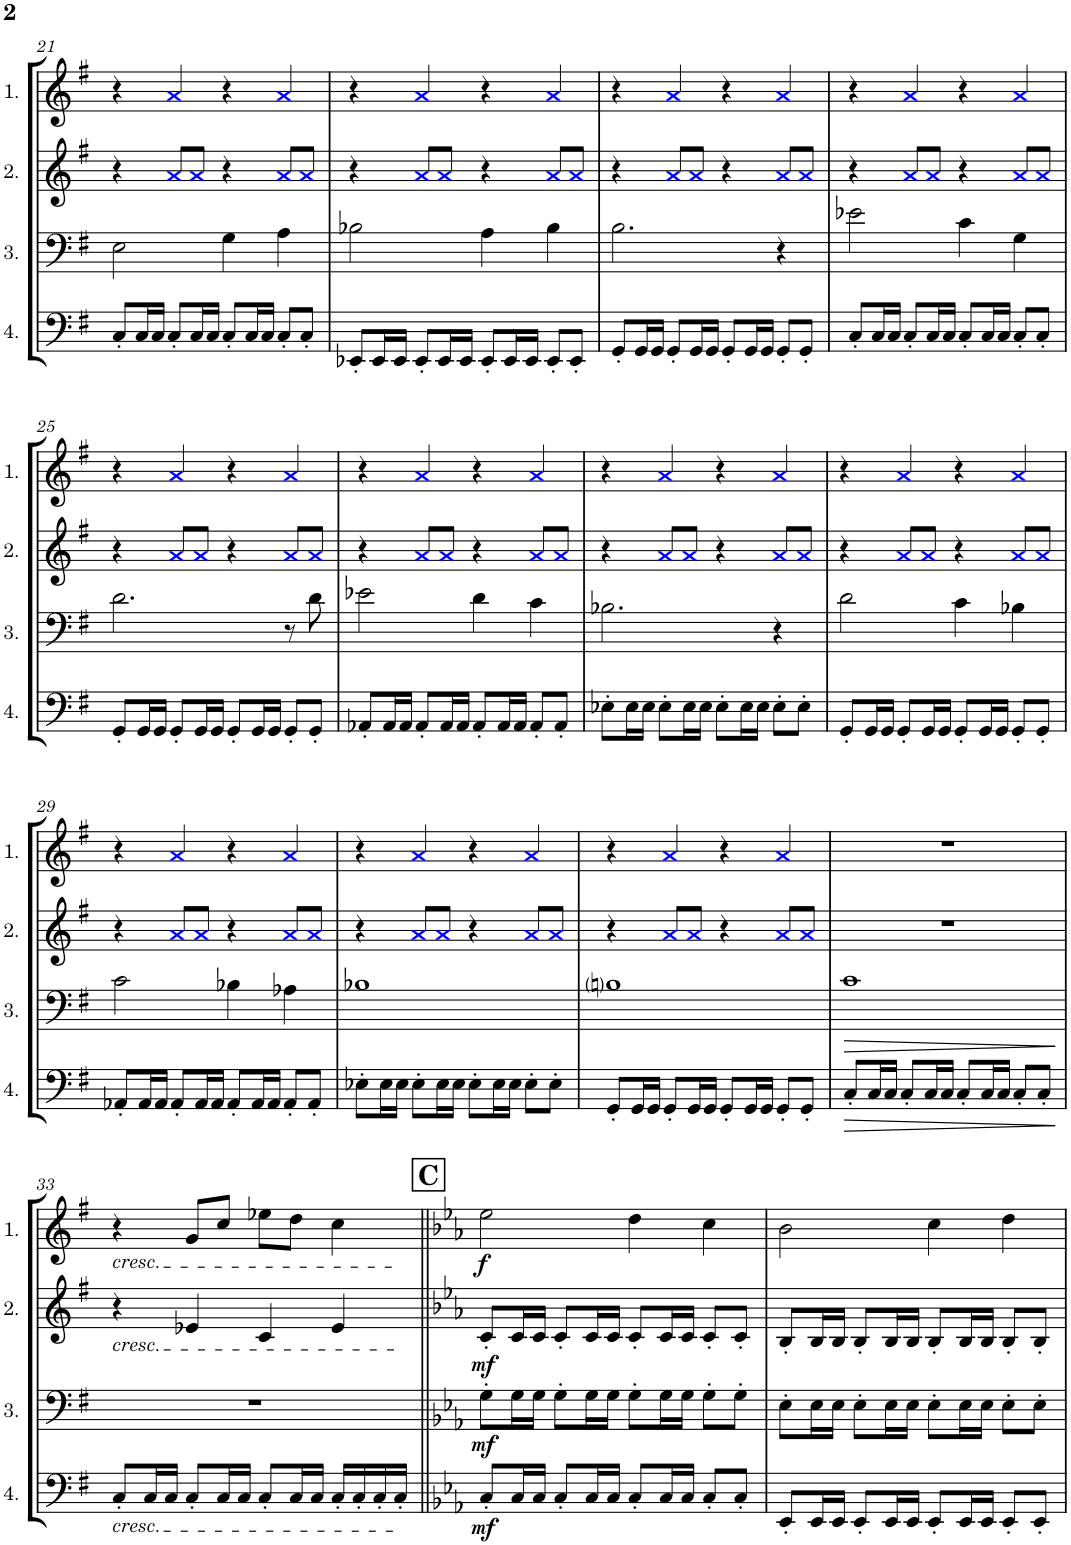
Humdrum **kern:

**kern	**dynam	**kern	**dynam	**kern	**dynam	**kern	**dynam
*part4	*part4	*part3	*part3	*part2	*part2	*part1	*part1
*staff4	*staff4	*staff3	*staff3	*staff2	*staff2	*staff1	*staff1
*I"Cello 4	*	*I"Cello 3	*	*I"Cello 2	*	*I"Cello 1	*
!!LO:PB:g=z
*clefF4	*	*clefF4	*	*clefG2	*	*clefG2	*
*k[f#]	*	*k[f#]	*	*k[f#]	*	*k[f#]	*
*M4/4	*	*M4/4	*	*M4/4	*	*M4/4	*
=21	=21	=21	=21	=21	=21	=21	=21
8C'/L	.	2E\	.	4r	.	4r	.
16C/L	.	.	.	.	.	.	.
16C/JJ	.	.	.	.	.	.	.
8C'/L	.	.	.	8ai/L	.	4ai/	.
16C/L	.	.	.	8ai/J	.	.	.
16C/JJ	.	.	.	.	.	.	.
8C'/L	.	4G\	.	4r	.	4r	.
16C/L	.	.	.	.	.	.	.
16C/JJ	.	.	.	.	.	.	.
8C'/L	.	4A\	.	8ai/L	.	4ai/	.
8C'/J	.	.	.	8ai/J	.	.	.
=22	=22	=22	=22	=22	=22	=22	=22
8EE-X'/L	.	2B-X\	.	4r	.	4r	.
16EE-/L	.	.	.	.	.	.	.
16EE-/JJ	.	.	.	.	.	.	.
8EE-'/L	.	.	.	8ai/L	.	4ai/	.
16EE-/L	.	.	.	8ai/J	.	.	.
16EE-/JJ	.	.	.	.	.	.	.
8EE-'/L	.	4A\	.	4r	.	4r	.
16EE-/L	.	.	.	.	.	.	.
16EE-/JJ	.	.	.	.	.	.	.
8EE-'/L	.	4B-\	.	8ai/L	.	4ai/	.
8EE-'/J	.	.	.	8ai/J	.	.	.
=23	=23	=23	=23	=23	=23	=23	=23
8GG'/L	.	2.B\	.	4r	.	4r	.
16GG/L	.	.	.	.	.	.	.
16GG/JJ	.	.	.	.	.	.	.
8GG'/L	.	.	.	8ai/L	.	4ai/	.
16GG/L	.	.	.	8ai/J	.	.	.
16GG/JJ	.	.	.	.	.	.	.
8GG'/L	.	.	.	4r	.	4r	.
16GG/L	.	.	.	.	.	.	.
16GG/JJ	.	.	.	.	.	.	.
8GG'/L	.	4r	.	8ai/L	.	4ai/	.
8GG'/J	.	.	.	8ai/J	.	.	.
=24	=24	=24	=24	=24	=24	=24	=24
8C'/L	.	2e-X\	.	4r	.	4r	.
16C/L	.	.	.	.	.	.	.
16C/JJ	.	.	.	.	.	.	.
8C'/L	.	.	.	8ai/L	.	4ai/	.
16C/L	.	.	.	8ai/J	.	.	.
16C/JJ	.	.	.	.	.	.	.
8C'/L	.	4c\	.	4r	.	4r	.
16C/L	.	.	.	.	.	.	.
16C/JJ	.	.	.	.	.	.	.
8C'/L	.	4G\	.	8ai/L	.	4ai/	.
8C'/J	.	.	.	8ai/J	.	.	.
!!LO:LB:g=z
=25	=25	=25	=25	=25	=25	=25	=25
8GG'/L	.	2.d\	.	4r	.	4r	.
16GG/L	.	.	.	.	.	.	.
16GG/JJ	.	.	.	.	.	.	.
8GG'/L	.	.	.	8ai/L	.	4ai/	.
16GG/L	.	.	.	8ai/J	.	.	.
16GG/JJ	.	.	.	.	.	.	.
8GG'/L	.	.	.	4r	.	4r	.
16GG/L	.	.	.	.	.	.	.
16GG/JJ	.	.	.	.	.	.	.
8GG'/L	.	8r	.	8ai/L	.	4ai/	.
8GG'/J	.	8d\	.	8ai/J	.	.	.
=26	=26	=26	=26	=26	=26	=26	=26
8AA-X'/L	.	2e-X\	.	4r	.	4r	.
16AA-/L	.	.	.	.	.	.	.
16AA-/JJ	.	.	.	.	.	.	.
8AA-'/L	.	.	.	8ai/L	.	4ai/	.
16AA-/L	.	.	.	8ai/J	.	.	.
16AA-/JJ	.	.	.	.	.	.	.
8AA-'/L	.	4d\	.	4r	.	4r	.
16AA-/L	.	.	.	.	.	.	.
16AA-/JJ	.	.	.	.	.	.	.
8AA-'/L	.	4c\	.	8ai/L	.	4ai/	.
8AA-'/J	.	.	.	8ai/J	.	.	.
=27	=27	=27	=27	=27	=27	=27	=27
8E-X'\L	.	2.B-X\	.	4r	.	4r	.
16E-\L	.	.	.	.	.	.	.
16E-\JJ	.	.	.	.	.	.	.
8E-'\L	.	.	.	8ai/L	.	4ai/	.
16E-\L	.	.	.	8ai/J	.	.	.
16E-\JJ	.	.	.	.	.	.	.
8E-'\L	.	.	.	4r	.	4r	.
16E-\L	.	.	.	.	.	.	.
16E-\JJ	.	.	.	.	.	.	.
8E-'\L	.	4r	.	8ai/L	.	4ai/	.
8E-'\J	.	.	.	8ai/J	.	.	.
=28	=28	=28	=28	=28	=28	=28	=28
8GG'/L	.	2d\	.	4r	.	4r	.
16GG/L	.	.	.	.	.	.	.
16GG/JJ	.	.	.	.	.	.	.
8GG'/L	.	.	.	8ai/L	.	4ai/	.
16GG/L	.	.	.	8ai/J	.	.	.
16GG/JJ	.	.	.	.	.	.	.
8GG'/L	.	4c\	.	4r	.	4r	.
16GG/L	.	.	.	.	.	.	.
16GG/JJ	.	.	.	.	.	.	.
8GG'/L	.	4B-X\	.	8ai/L	.	4ai/	.
8GG'/J	.	.	.	8ai/J	.	.	.
!!LO:LB:g=z
=29	=29	=29	=29	=29	=29	=29	=29
8AA-X'/L	.	2c\	.	4r	.	4r	.
16AA-/L	.	.	.	.	.	.	.
16AA-/JJ	.	.	.	.	.	.	.
8AA-'/L	.	.	.	8ai/L	.	4ai/	.
16AA-/L	.	.	.	8ai/J	.	.	.
16AA-/JJ	.	.	.	.	.	.	.
8AA-'/L	.	4B-X\	.	4r	.	4r	.
16AA-/L	.	.	.	.	.	.	.
16AA-/JJ	.	.	.	.	.	.	.
8AA-'/L	.	4A-X\	.	8ai/L	.	4ai/	.
8AA-'/J	.	.	.	8ai/J	.	.	.
=30	=30	=30	=30	=30	=30	=30	=30
8E-X'\L	.	1B-X	.	4r	.	4r	.
16E-\L	.	.	.	.	.	.	.
16E-\JJ	.	.	.	.	.	.	.
8E-'\L	.	.	.	8ai/L	.	4ai/	.
16E-\L	.	.	.	8ai/J	.	.	.
16E-\JJ	.	.	.	.	.	.	.
8E-'\L	.	.	.	4r	.	4r	.
16E-\L	.	.	.	.	.	.	.
16E-\JJ	.	.	.	.	.	.	.
8E-'\L	.	.	.	8ai/L	.	4ai/	.
8E-'\J	.	.	.	8ai/J	.	.	.
=31	=31	=31	=31	=31	=31	=31	=31
8GG'/L	.	1Bnj	.	4r	.	4r	.
16GG/L	.	.	.	.	.	.	.
16GG/JJ	.	.	.	.	.	.	.
8GG'/L	.	.	.	8ai/L	.	4ai/	.
16GG/L	.	.	.	8ai/J	.	.	.
16GG/JJ	.	.	.	.	.	.	.
8GG'/L	.	.	.	4r	.	4r	.
16GG/L	.	.	.	.	.	.	.
16GG/JJ	.	.	.	.	.	.	.
8GG'/L	.	.	.	8ai/L	.	4ai/	.
8GG'/J	.	.	.	8ai/J	.	.	.
=32	=32	=32	=32	=32	=32	=32	=32
!	!LO:HP:b	!	!LO:HP:b	!	!	!	!
8C'/L	>	1c	>	1r	.	1r	.
16C/L	.	.	.	.	.	.	.
16C/JJ	.	.	.	.	.	.	.
8C'/L	.	.	.	.	.	.	.
16C/L	.	.	.	.	.	.	.
16C/JJ	.	.	.	.	.	.	.
8C'/L	.	.	.	.	.	.	.
16C/L	.	.	.	.	.	.	.
16C/JJ	.	.	.	.	.	.	.
8C'/L	.	.	.	.	.	.	.
8C'/J	.	.	.	.	.	.	.
.	]	.	]	.	.	.	.
!!LO:LB:g=z
=33	=33	=33	=33	=33	=33	=33	=33
!	!	!	!	!	!	!LO:TX:b:i:t=cresc.	!
!	!	!	!	!LO:TX:b:i:t=cresc.	!	!	!
!LO:TX:b:i:t=cresc.	!	!	!	!	!	!	!
8C'/L	.	1r	.	4r	.	4r	.
16C/L	.	.	.	.	.	.	.
16C/JJ	.	.	.	.	.	.	.
!	!	!	!	!	!LO:DY:b	!	!LO:DY:a
8C'/L	.	.	.	4e-X/	mf	8g/L	mf
16C/L	.	.	.	.	.	8cc/J	.
16C/JJ	.	.	.	.	.	.	.
8C'/L	.	.	.	4c/	.	8ee-X\L	.
16C/L	.	.	.	.	.	8dd\J	.
16C/JJ	.	.	.	.	.	.	.
16C'/LL	.	.	.	4e-/	.	4cc\	.
16C'/	.	.	.	.	.	.	.
16C'/	.	.	.	.	.	.	.
16C'/JJ	.	.	.	.	.	.	.
!!LO:REH:place=s1:a:B:cj:fs=14:t=C
=34||	=34||	=34||	=34||	=34||	=34||	=34||	=34||
*k[b-e-a-]	*	*k[b-e-a-]	*	*k[b-e-a-]	*	*k[b-e-a-]	*
!	!LO:DY:b	!	!LO:DY:b	!	!LO:DY:b	!	!LO:DY:b
8C'/L	mf	8G'\L	mf	8c'/L	mf	2ee-\	f
16C/L	.	16G\L	.	16c/L	.	.	.
16C/JJ	.	16G\JJ	.	16c/JJ	.	.	.
8C'/L	.	8G'\L	.	8c'/L	.	.	.
16C/L	.	16G\L	.	16c/L	.	.	.
16C/JJ	.	16G\JJ	.	16c/JJ	.	.	.
8C'/L	.	8G'\L	.	8c'/L	.	4dd\	.
16C/L	.	16G\L	.	16c/L	.	.	.
16C/JJ	.	16G\JJ	.	16c/JJ	.	.	.
8C'/L	.	8G'\L	.	8c'/L	.	4cc\	.
8C'/J	.	8G'\J	.	8c'/J	.	.	.
=35	=35	=35	=35	=35	=35	=35	=35
8EE-'/L	.	8E-'\L	.	8B-'/L	.	2b-\	.
16EE-/L	.	16E-\L	.	16B-/L	.	.	.
16EE-/JJ	.	16E-\JJ	.	16B-/JJ	.	.	.
8EE-'/L	.	8E-'\L	.	8B-'/L	.	.	.
16EE-/L	.	16E-\L	.	16B-/L	.	.	.
16EE-/JJ	.	16E-\JJ	.	16B-/JJ	.	.	.
8EE-'/L	.	8E-'\L	.	8B-'/L	.	4cc\	.
16EE-/L	.	16E-\L	.	16B-/L	.	.	.
16EE-/JJ	.	16E-\JJ	.	16B-/JJ	.	.	.
8EE-'/L	.	8E-'\L	.	8B-'/L	.	4dd\	.
8EE-'/J	.	8E-'\J	.	8B-'/J	.	.	.
=	=	=	=	=	=	=	=
*-	*-	*-	*-	*-	*-	*-	*-
